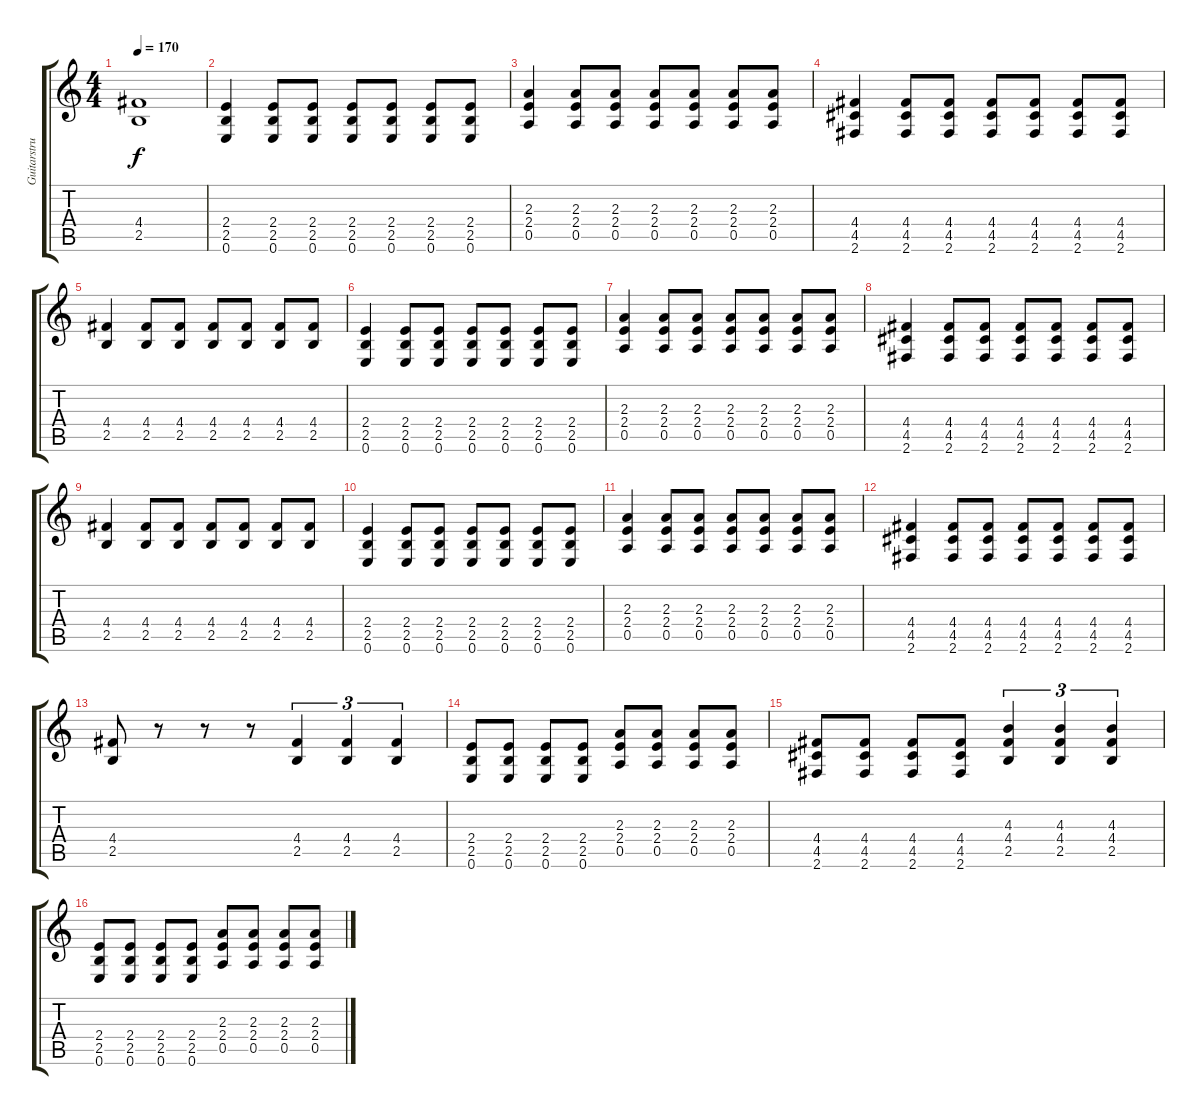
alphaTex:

\track ("Guitarstruki" "Guitarstru") {instrument overdrivenguitar}
\staff {score tabs}
\tuning (E4 B3 G3 D3 A2 E2) {hide}
\ts (4 4)
\tempo 170
\clef g2
\ks c
(4.4 2.5).1{dy f} |
(2.4 2.5 0.6).4 (2.4 2.5 0.6).8 (2.4 2.5 0.6).8 (2.4 2.5 0.6).8 (2.4 2.5 0.6).8 (2.4 2.5 0.6).8 (2.4 2.5 0.6).8 |
(2.3 2.4 0.5).4 (2.3 2.4 0.5).8 (2.3 2.4 0.5).8 (2.3 2.4 0.5).8 (2.3 2.4 0.5).8 (2.3 2.4 0.5).8 (2.3 2.4 0.5).8 |
(4.4 4.5 2.6).4 (4.4 4.5 2.6).8 (4.4 4.5 2.6).8 (4.4 4.5 2.6).8 (4.4 4.5 2.6).8 (4.4 4.5 2.6).8 (4.4 4.5 2.6).8 |
(4.4 2.5).4 (4.4 2.5).8 (4.4 2.5).8 (4.4 2.5).8 (4.4 2.5).8 (4.4 2.5).8 (4.4 2.5).8 |
(2.4 2.5 0.6).4 (2.4 2.5 0.6).8 (2.4 2.5 0.6).8 (2.4 2.5 0.6).8 (2.4 2.5 0.6).8 (2.4 2.5 0.6).8 (2.4 2.5 0.6).8 |
(2.3 2.4 0.5).4 (2.3 2.4 0.5).8 (2.3 2.4 0.5).8 (2.3 2.4 0.5).8 (2.3 2.4 0.5).8 (2.3 2.4 0.5).8 (2.3 2.4 0.5).8 |
(4.4 4.5 2.6).4 (4.4 4.5 2.6).8 (4.4 4.5 2.6).8 (4.4 4.5 2.6).8 (4.4 4.5 2.6).8 (4.4 4.5 2.6).8 (4.4 4.5 2.6).8 |
(4.4 2.5).4 (4.4 2.5).8 (4.4 2.5).8 (4.4 2.5).8 (4.4 2.5).8 (4.4 2.5).8 (4.4 2.5).8 |
(2.4 2.5 0.6).4 (2.4 2.5 0.6).8 (2.4 2.5 0.6).8 (2.4 2.5 0.6).8 (2.4 2.5 0.6).8 (2.4 2.5 0.6).8 (2.4 2.5 0.6).8 |
(2.3 2.4 0.5).4 (2.3 2.4 0.5).8 (2.3 2.4 0.5).8 (2.3 2.4 0.5).8 (2.3 2.4 0.5).8 (2.3 2.4 0.5).8 (2.3 2.4 0.5).8 |
(4.4 4.5 2.6).4 (4.4 4.5 2.6).8 (4.4 4.5 2.6).8 (4.4 4.5 2.6).8 (4.4 4.5 2.6).8 (4.4 4.5 2.6).8 (4.4 4.5 2.6).8 |
(4.4 2.5).8 r.8 r.8 r.8 (4.4 2.5).4{tu (3 2)} (4.4 2.5).4{tu (3 2)} (4.4 2.5).4{tu (3 2)} |
(2.4 2.5 0.6).8 (2.4 2.5 0.6).8 (2.4 2.5 0.6).8 (2.4 2.5 0.6).8 (2.3 2.4 0.5).8 (2.3 2.4 0.5).8 (2.3 2.4 0.5).8 (2.3 2.4 0.5).8 |
(4.4 4.5 2.6).8 (4.4 4.5 2.6).8 (4.4 4.5 2.6).8 (4.4 4.5 2.6).8 (4.3 4.4 2.5).4{tu (3 2)} (4.3 4.4 2.5).4{tu (3 2)} (4.3 4.4 2.5).4{tu (3 2)} |
(2.4 2.5 0.6).8 (2.4 2.5 0.6).8 (2.4 2.5 0.6).8 (2.4 2.5 0.6).8 (2.3 2.4 0.5).8 (2.3 2.4 0.5).8 (2.3 2.4 0.5).8 (2.3 2.4 0.5).8
